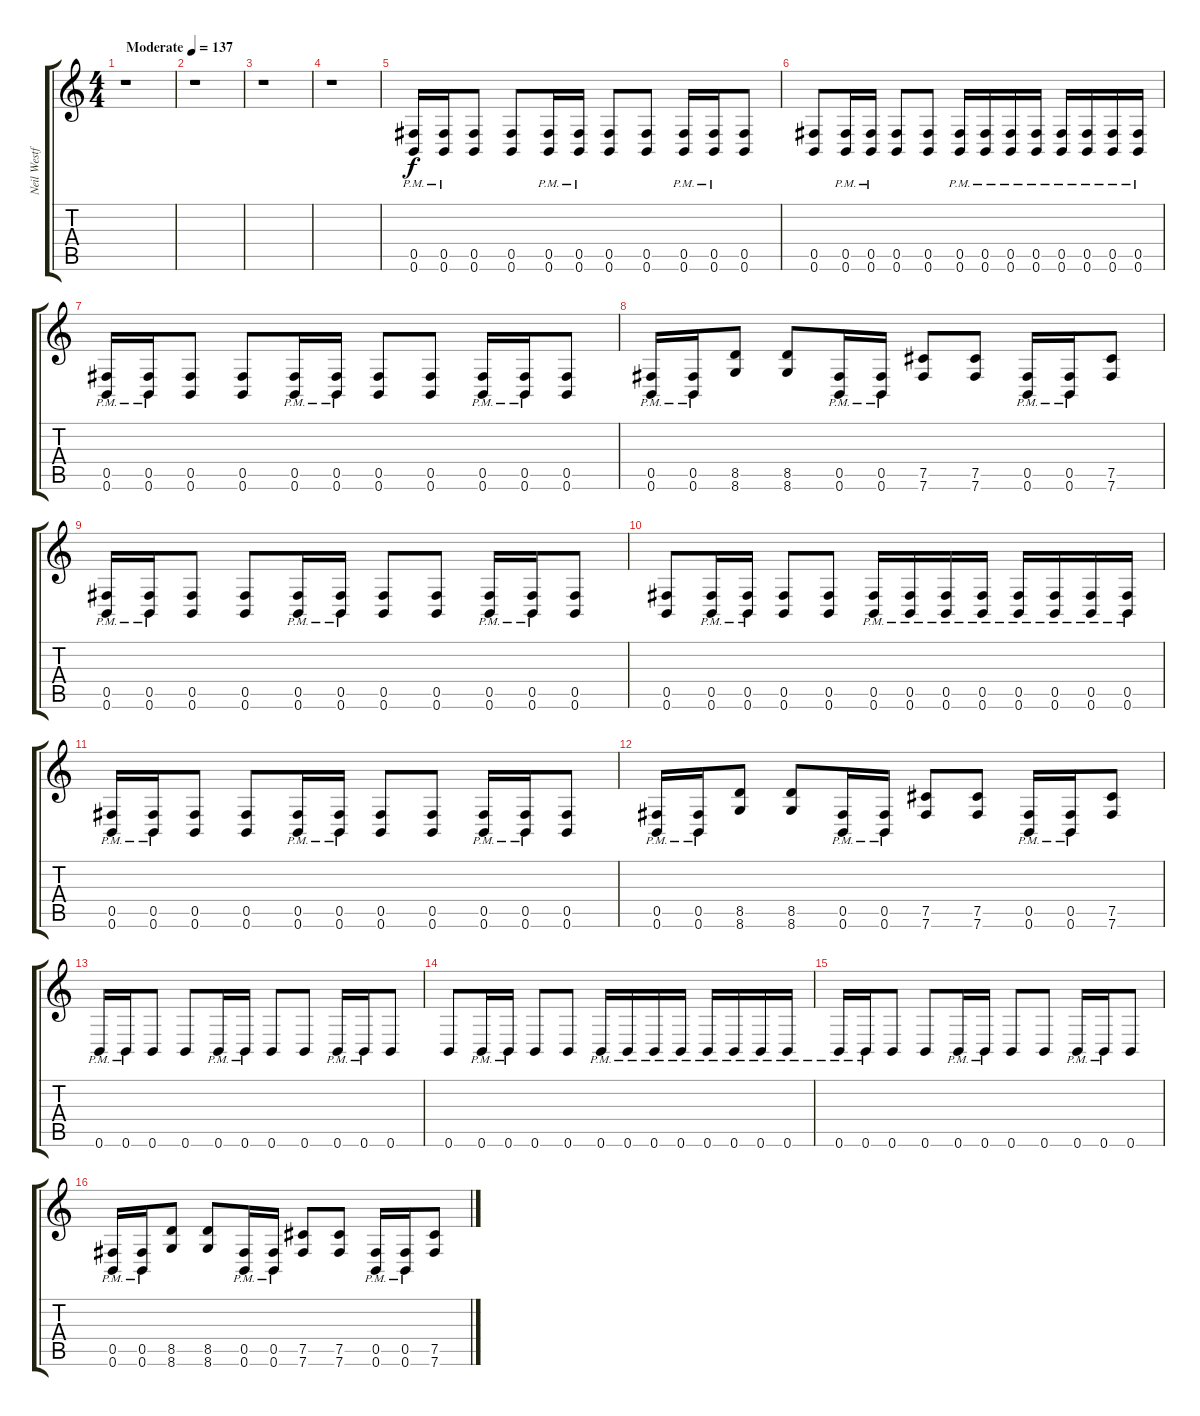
\track ("Neil Westfall / Rhythm Guitar" "Neil Westf") {instrument distortionguitar}
\staff {score tabs}
\tuning (Db4 Ab3 E3 B2 Gb2 B1) {hide}
\ts (4 4)
\tempo (137 "Moderate")
\clef g2
\ks c
r.1{dy f instrument distortionguitar} |
r.1 |
r.1 |
r.1 |
(0.5{pm} 0.6{pm}).16 (0.5{pm} 0.6{pm}).16 (0.5 0.6).8 (0.5 0.6).8 (0.5{pm} 0.6{pm}).16 (0.5{pm} 0.6{pm}).16 (0.5 0.6).8 (0.5 0.6).8 (0.5{pm} 0.6{pm}).16 (0.5{pm} 0.6{pm}).16 (0.5 0.6).8 |
(0.5 0.6).8 (0.5{pm} 0.6{pm}).16 (0.5{pm} 0.6{pm}).16 (0.5 0.6).8 (0.5 0.6).8 (0.5{pm} 0.6{pm}).16 (0.5{pm} 0.6{pm}).16 (0.5{pm} 0.6{pm}).16 (0.5{pm} 0.6{pm}).16 (0.5{pm} 0.6{pm}).16 (0.5{pm} 0.6{pm}).16 (0.5{pm} 0.6{pm}).16 (0.5{pm} 0.6{pm}).16 |
(0.5{pm} 0.6{pm}).16 (0.5{pm} 0.6{pm}).16 (0.5 0.6).8 (0.5 0.6).8 (0.5{pm} 0.6{pm}).16 (0.5{pm} 0.6{pm}).16 (0.5 0.6).8 (0.5 0.6).8 (0.5{pm} 0.6{pm}).16 (0.5{pm} 0.6{pm}).16 (0.5 0.6).8 |
(0.5{pm} 0.6{pm}).16 (0.5{pm} 0.6{pm}).16 (8.5 8.6).8 (8.5 8.6).8 (0.5{pm} 0.6{pm}).16 (0.5{pm} 0.6{pm}).16 (7.5 7.6).8 (7.5 7.6).8 (0.5{pm} 0.6{pm}).16 (0.5{pm} 0.6{pm}).16 (7.5 7.6).8 |
(0.5{pm} 0.6{pm}).16 (0.5{pm} 0.6{pm}).16 (0.5 0.6).8 (0.5 0.6).8 (0.5{pm} 0.6{pm}).16 (0.5{pm} 0.6{pm}).16 (0.5 0.6).8 (0.5 0.6).8 (0.5{pm} 0.6{pm}).16 (0.5{pm} 0.6{pm}).16 (0.5 0.6).8 |
(0.5 0.6).8 (0.5{pm} 0.6{pm}).16 (0.5{pm} 0.6{pm}).16 (0.5 0.6).8 (0.5 0.6).8 (0.5{pm} 0.6{pm}).16 (0.5{pm} 0.6{pm}).16 (0.5{pm} 0.6{pm}).16 (0.5{pm} 0.6{pm}).16 (0.5{pm} 0.6{pm}).16 (0.5{pm} 0.6{pm}).16 (0.5{pm} 0.6{pm}).16 (0.5{pm} 0.6{pm}).16 |
(0.5{pm} 0.6{pm}).16 (0.5{pm} 0.6{pm}).16 (0.5 0.6).8 (0.5 0.6).8 (0.5{pm} 0.6{pm}).16 (0.5{pm} 0.6{pm}).16 (0.5 0.6).8 (0.5 0.6).8 (0.5{pm} 0.6{pm}).16 (0.5{pm} 0.6{pm}).16 (0.5 0.6).8 |
(0.5{pm} 0.6{pm}).16 (0.5{pm} 0.6{pm}).16 (8.5 8.6).8 (8.5 8.6).8 (0.5{pm} 0.6{pm}).16 (0.5{pm} 0.6{pm}).16 (7.5 7.6).8 (7.5 7.6).8 (0.5{pm} 0.6{pm}).16 (0.5{pm} 0.6{pm}).16 (7.5 7.6).8 |
0.6{pm}.16 0.6{pm}.16 0.6.8 0.6.8 0.6{pm}.16 0.6{pm}.16 0.6.8 0.6.8 0.6{pm}.16 0.6{pm}.16 0.6.8 |
0.6.8 0.6{pm}.16 0.6{pm}.16 0.6.8 0.6.8 0.6{pm}.16 0.6{pm}.16 0.6{pm}.16 0.6{pm}.16 0.6{pm}.16 0.6{pm}.16 0.6{pm}.16 0.6{pm}.16 |
0.6{pm}.16 0.6{pm}.16 0.6.8 0.6.8 0.6{pm}.16 0.6{pm}.16 0.6.8 0.6.8 0.6{pm}.16 0.6{pm}.16 0.6.8 |
(0.5{pm} 0.6{pm}).16 (0.5{pm} 0.6{pm}).16 (8.5 8.6).8 (8.5 8.6).8 (0.5{pm} 0.6{pm}).16 (0.5{pm} 0.6{pm}).16 (7.5 7.6).8 (7.5 7.6).8 (0.5{pm} 0.6{pm}).16 (0.5{pm} 0.6{pm}).16 (7.5 7.6).8
